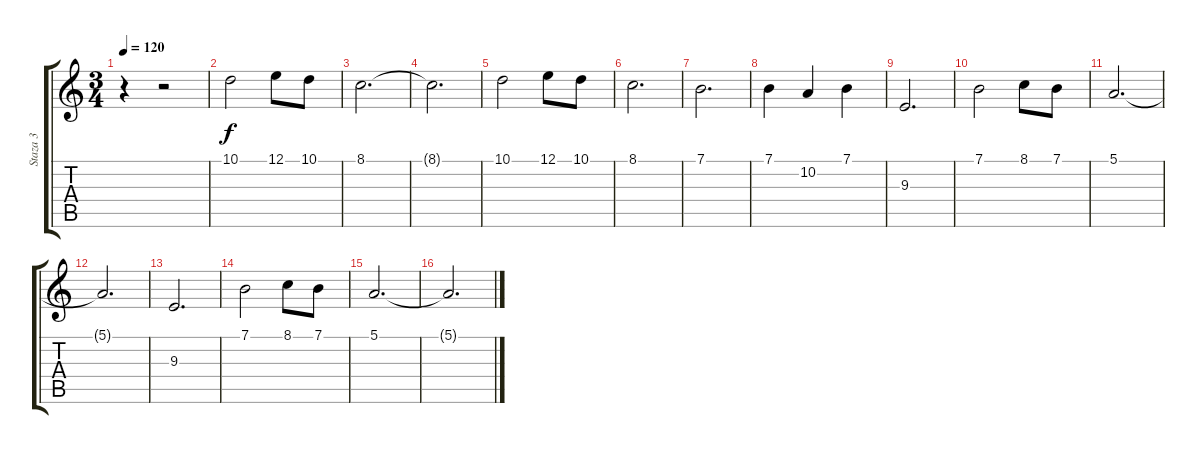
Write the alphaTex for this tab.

\track ("Staza 3" "Staza 3") {instrument flute}
\staff {score tabs}
\tuning (E4 B3 G3 D3 A2 E2) {hide}
\ts (3 4)
\tempo 120
\clef g2
\ks c
r.4{dy f} r.2 |
10.1.2 12.1.8 10.1.8 |
8.1.2{d} |
8.1{t}.2{d} |
10.1.2 12.1.8 10.1.8 |
8.1.2{d} |
7.1.2{d} |
7.1.4 10.2.4 7.1.4 |
9.3.2{d} |
7.1.2 8.1.8 7.1.8 |
5.1.2{d} |
5.1{t}.2{d} |
9.3.2{d} |
7.1.2 8.1.8 7.1.8 |
5.1.2{d} |
5.1{t}.2{d}
